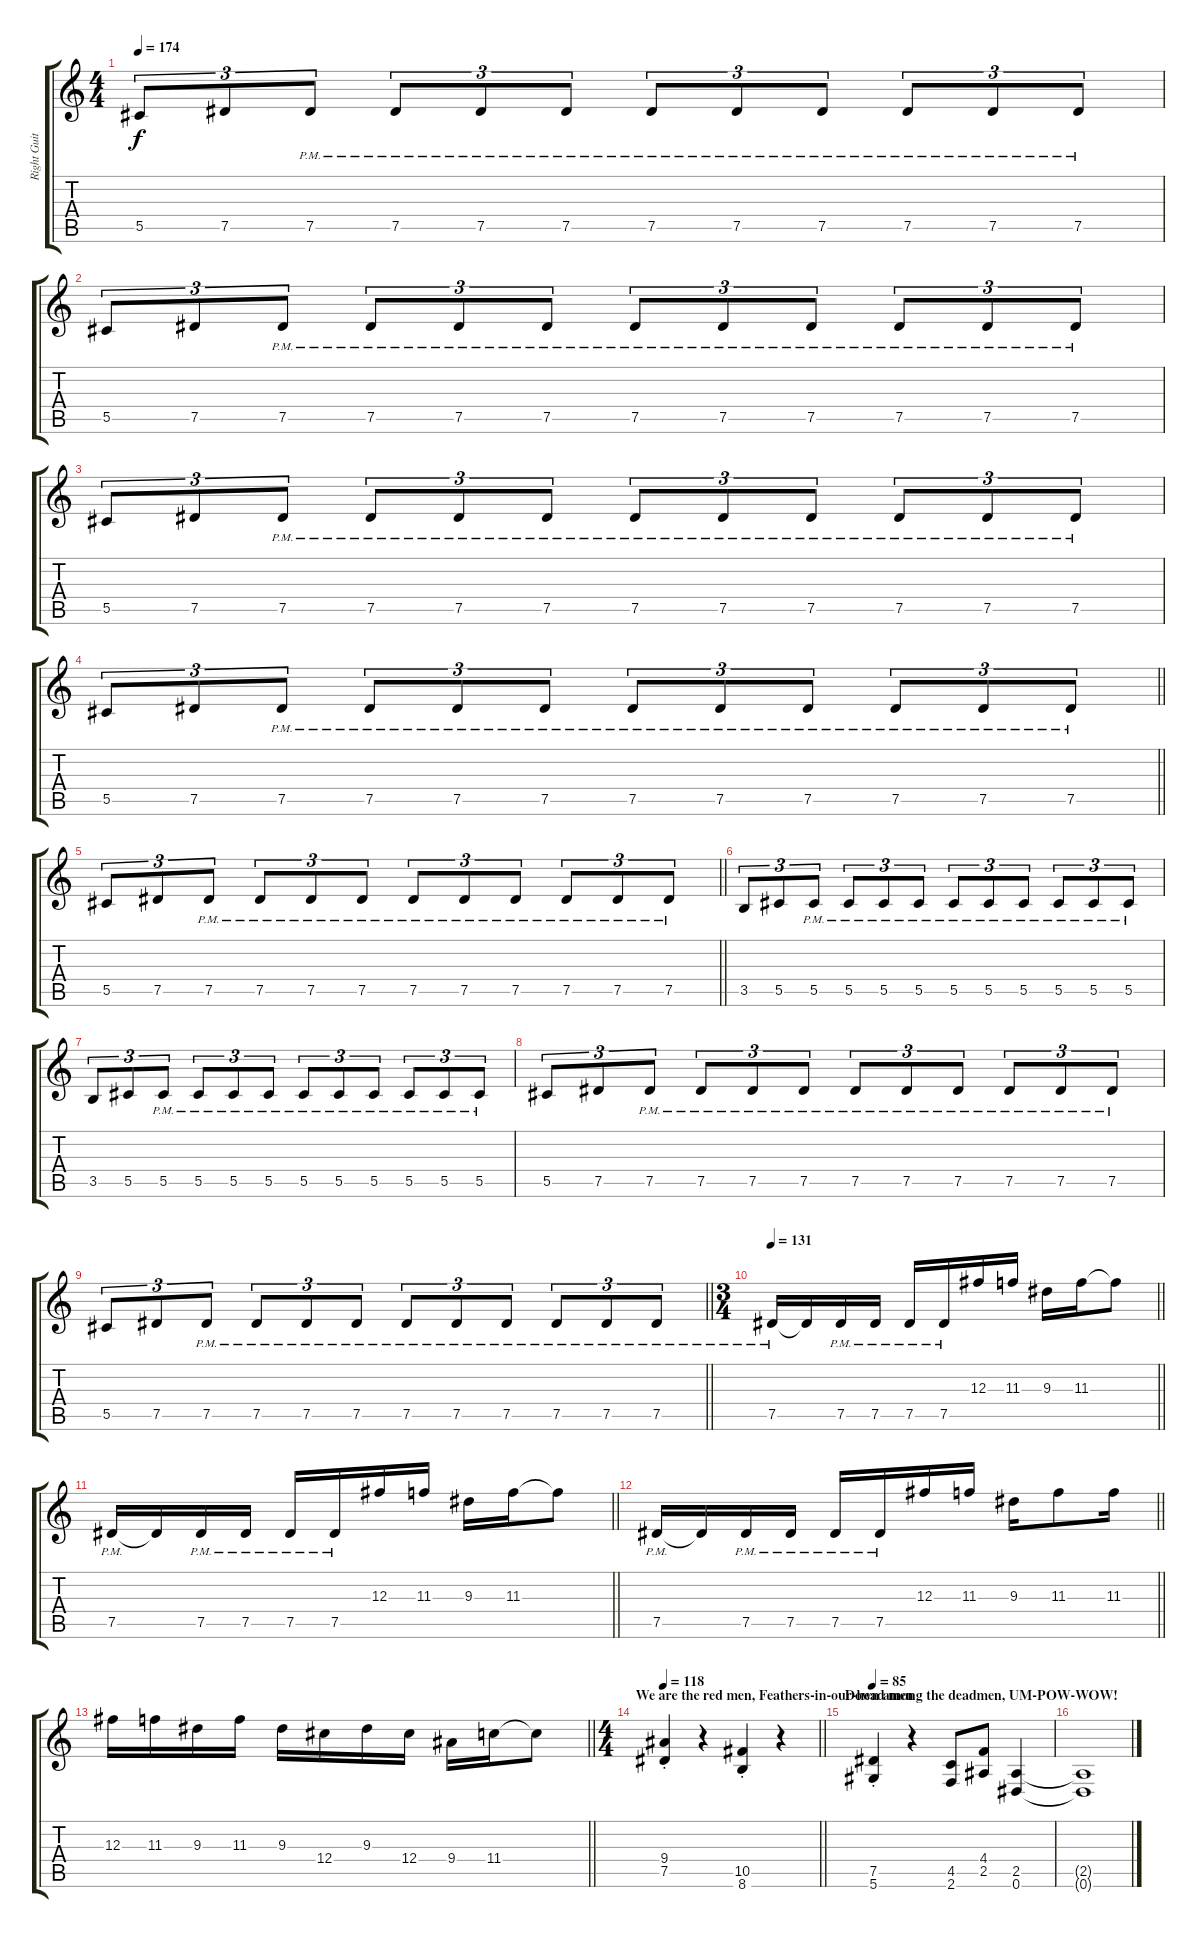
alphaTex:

\track ("Right Guitar" "Right Guit") {instrument overdrivenguitar}
\staff {score tabs}
\tuning (Eb4 Bb3 Gb3 Db3 Ab2 Eb2) {hide}
\ts (4 4)
\tempo 174
\clef g2
\ks c
5.5.8{tu (3 2) dy f} 7.5.8{tu (3 2)} 7.5{pm}.8{tu (3 2)} 7.5{pm}.8{tu (3 2)} 7.5{pm}.8{tu (3 2)} 7.5{pm}.8{tu (3 2)} 7.5{pm}.8{tu (3 2)} 7.5{pm}.8{tu (3 2)} 7.5{pm}.8{tu (3 2)} 7.5{pm}.8{tu (3 2)} 7.5{pm}.8{tu (3 2)} 7.5{pm}.8{tu (3 2)} |
5.5.8{tu (3 2)} 7.5.8{tu (3 2)} 7.5{pm}.8{tu (3 2)} 7.5{pm}.8{tu (3 2)} 7.5{pm}.8{tu (3 2)} 7.5{pm}.8{tu (3 2)} 7.5{pm}.8{tu (3 2)} 7.5{pm}.8{tu (3 2)} 7.5{pm}.8{tu (3 2)} 7.5{pm}.8{tu (3 2)} 7.5{pm}.8{tu (3 2)} 7.5{pm}.8{tu (3 2)} |
5.5.8{tu (3 2)} 7.5.8{tu (3 2)} 7.5{pm}.8{tu (3 2)} 7.5{pm}.8{tu (3 2)} 7.5{pm}.8{tu (3 2)} 7.5{pm}.8{tu (3 2)} 7.5{pm}.8{tu (3 2)} 7.5{pm}.8{tu (3 2)} 7.5{pm}.8{tu (3 2)} 7.5{pm}.8{tu (3 2)} 7.5{pm}.8{tu (3 2)} 7.5{pm}.8{tu (3 2)} |
\barLineRight lightlight
5.5.8{tu (3 2)} 7.5.8{tu (3 2)} 7.5{pm}.8{tu (3 2)} 7.5{pm}.8{tu (3 2)} 7.5{pm}.8{tu (3 2)} 7.5{pm}.8{tu (3 2)} 7.5{pm}.8{tu (3 2)} 7.5{pm}.8{tu (3 2)} 7.5{pm}.8{tu (3 2)} 7.5{pm}.8{tu (3 2)} 7.5{pm}.8{tu (3 2)} 7.5{pm}.8{tu (3 2)} |
\barLineRight lightlight
5.5.8{tu (3 2)} 7.5.8{tu (3 2)} 7.5{pm}.8{tu (3 2)} 7.5{pm}.8{tu (3 2)} 7.5{pm}.8{tu (3 2)} 7.5{pm}.8{tu (3 2)} 7.5{pm}.8{tu (3 2)} 7.5{pm}.8{tu (3 2)} 7.5{pm}.8{tu (3 2)} 7.5{pm}.8{tu (3 2)} 7.5{pm}.8{tu (3 2)} 7.5{pm}.8{tu (3 2)} |
3.5.8{tu (3 2)} 5.5.8{tu (3 2)} 5.5{pm}.8{tu (3 2)} 5.5{pm}.8{tu (3 2)} 5.5{pm}.8{tu (3 2)} 5.5{pm}.8{tu (3 2)} 5.5{pm}.8{tu (3 2)} 5.5{pm}.8{tu (3 2)} 5.5{pm}.8{tu (3 2)} 5.5{pm}.8{tu (3 2)} 5.5{pm}.8{tu (3 2)} 5.5{pm}.8{tu (3 2)} |
3.5.8{tu (3 2)} 5.5.8{tu (3 2)} 5.5{pm}.8{tu (3 2)} 5.5{pm}.8{tu (3 2)} 5.5{pm}.8{tu (3 2)} 5.5{pm}.8{tu (3 2)} 5.5{pm}.8{tu (3 2)} 5.5{pm}.8{tu (3 2)} 5.5{pm}.8{tu (3 2)} 5.5{pm}.8{tu (3 2)} 5.5{pm}.8{tu (3 2)} 5.5{pm}.8{tu (3 2)} |
5.5.8{tu (3 2)} 7.5.8{tu (3 2)} 7.5{pm}.8{tu (3 2)} 7.5{pm}.8{tu (3 2)} 7.5{pm}.8{tu (3 2)} 7.5{pm}.8{tu (3 2)} 7.5{pm}.8{tu (3 2)} 7.5{pm}.8{tu (3 2)} 7.5{pm}.8{tu (3 2)} 7.5{pm}.8{tu (3 2)} 7.5{pm}.8{tu (3 2)} 7.5{pm}.8{tu (3 2)} |
\barLineRight lightlight
5.5.8{tu (3 2)} 7.5.8{tu (3 2)} 7.5{pm}.8{tu (3 2)} 7.5{pm}.8{tu (3 2)} 7.5{pm}.8{tu (3 2)} 7.5{pm}.8{tu (3 2)} 7.5{pm}.8{tu (3 2)} 7.5{pm}.8{tu (3 2)} 7.5{pm}.8{tu (3 2)} 7.5{pm}.8{tu (3 2)} 7.5{pm}.8{tu (3 2)} 7.5{pm}.8{tu (3 2)} |
\ts (3 4)
\tempo 131
\barLineRight lightlight
7.5{pm}.16 7.5{t}.16 7.5{pm}.16 7.5{pm}.16 7.5{pm}.16 7.5{pm}.16 12.3.16 11.3.16 9.3.16 11.3.16 11.3{t}.8 |
\barLineRight lightlight
7.5{pm}.16 7.5{t}.16 7.5{pm}.16 7.5{pm}.16 7.5{pm}.16 7.5{pm}.16 12.3.16 11.3.16 9.3.16 11.3.16 11.3{t}.8 |
\barLineRight lightlight
7.5{pm}.16 7.5{t}.16 7.5{pm}.16 7.5{pm}.16 7.5{pm}.16 7.5{pm}.16 12.3.16 11.3.16 9.3.16 11.3.8 11.3.16 |
\barLineRight lightlight
12.3.16 11.3.16 9.3.16 11.3.16 9.3.16 12.4.16 9.3.16 12.4.16 9.4.16 11.4.16 11.4{t}.8 |
\ts (4 4)
\section ("" "We are the red men, Feathers-in-our-head men ")
\tempo 118
\barLineRight lightlight
(9.4{st} 7.5{st}).4 r.4 (10.5{st} 8.6{st}).4 r.4 |
\section ("" "Down among the deadmen, UM-POW-WOW! ")
\tempo 85
(7.5{st} 5.6{st}).4 r.4 (4.5 2.6).8 (4.4 2.5).8 (2.5 0.6).4 |
(2.5{t} 0.6{t}).1
